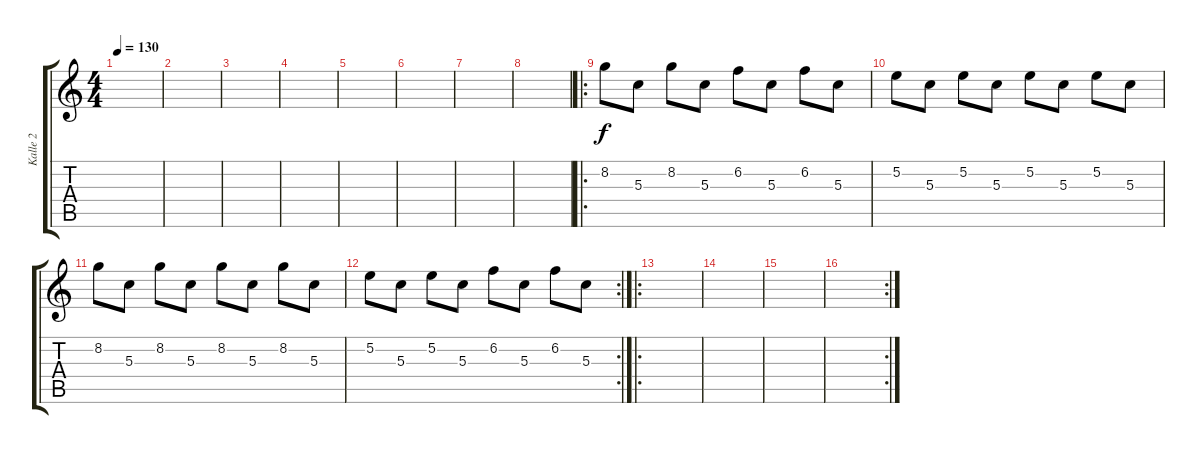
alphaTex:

\track ("Kalle 2" "Kalle 2") {instrument electricguitarclean}
\staff {score tabs}
\tuning (E4 B3 G3 D3 A2 E2) {hide}
\ts (4 4)
\tempo 130
\clef g2
\ks c
|
|
|
|
|
|
|
|
\ro
8.2.8{volume 13} 5.3.8 8.2.8 5.3.8 6.2.8 5.3.8 6.2.8 5.3.8 |
5.2.8 5.3.8 5.2.8 5.3.8 5.2.8 5.3.8 5.2.8 5.3.8 |
8.2.8 5.3.8 8.2.8 5.3.8 8.2.8 5.3.8 8.2.8 5.3.8 |
\rc 2
5.2.8 5.3.8 5.2.8 5.3.8 6.2.8 5.3.8 6.2.8 5.3.8 |
\ro
|
|
|
\rc 2
